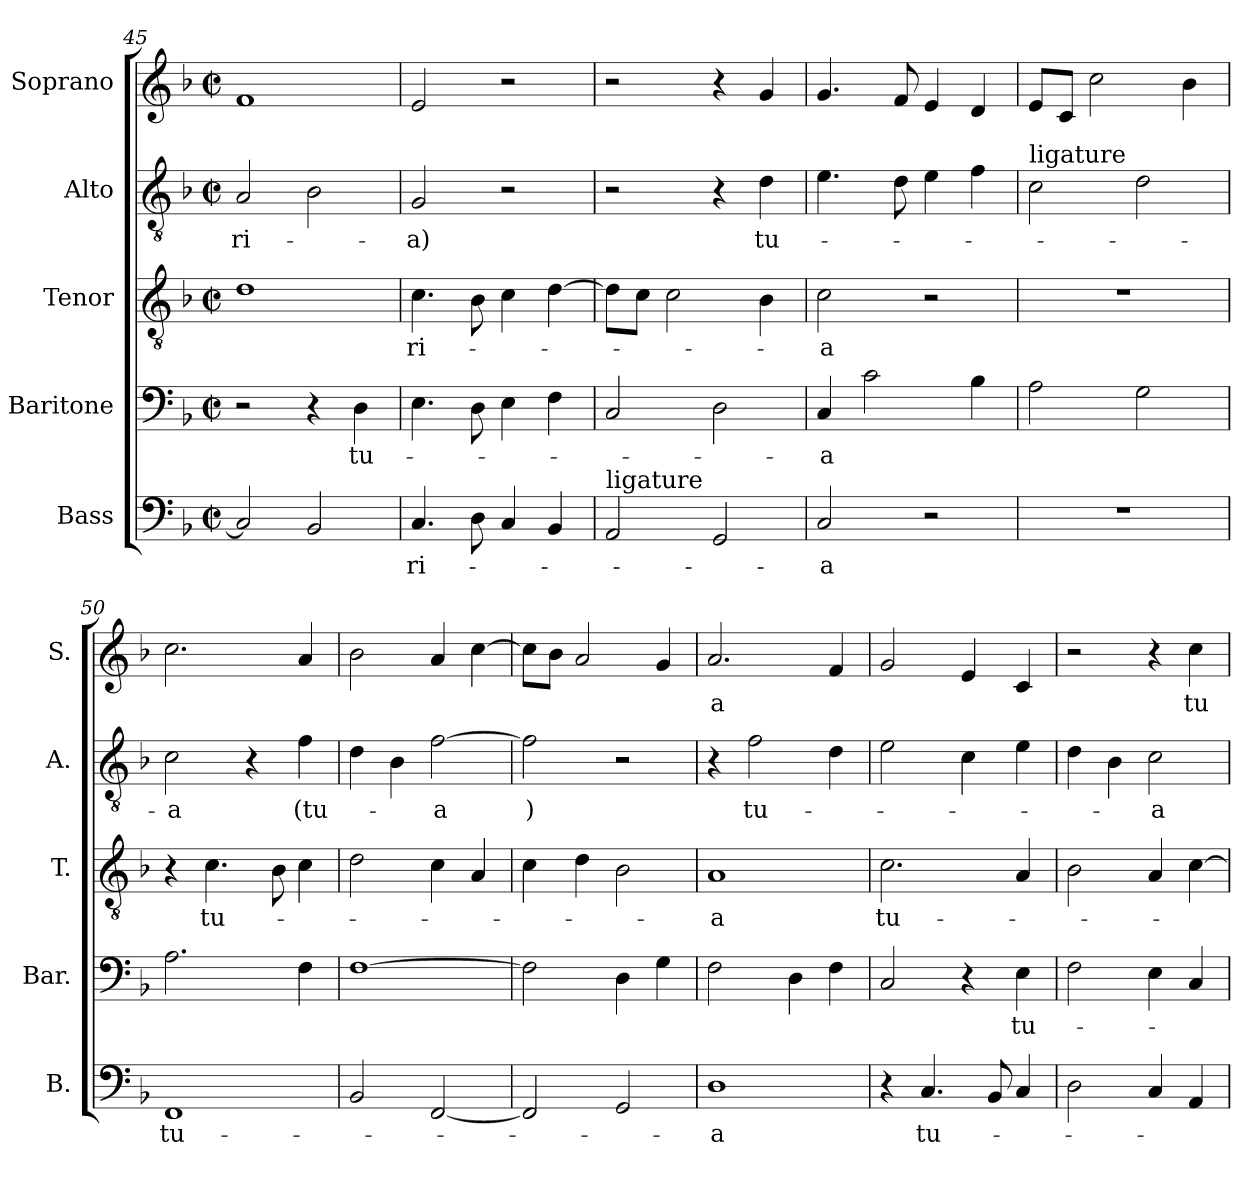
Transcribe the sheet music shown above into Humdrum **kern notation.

**kern	**text	**kern	**text	**kern	**text	**kern	**text	**kern	**text
*part5	*part5	*part4	*part4	*part3	*part3	*part2	*part2	*part1	*part1
*staff5	*staff5	*staff4	*staff4	*staff3	*staff3	*staff2	*staff2	*staff1	*staff1
*I"Bass	*	*I"Baritone	*	*I"Tenor	*	*I"Alto	*	*I"Soprano	*
*I'B.	*	*I'Bar.	*	*I'T.	*	*I'A.	*	*I'S.	*
*clefF4	*	*clefF4	*	*clefGv2	*	*clefGv2	*	*clefG2	*
*k[b-]	*	*k[b-]	*	*k[b-]	*	*k[b-]	*	*k[b-]	*
*M2/2	*	*M2/2	*	*M2/2	*	*M2/2	*	*M2/2	*
*met(c|)	*	*met(c|)	*	*met(c|)	*	*met(c|)	*	*met(c|)	*
=45	=45	=45	=45	=45	=45	=45	=45	=45	=45
!	!	!	!	!	!	!	!LO:LY:b	!	!
2C/]	.	2r	.	1d	.	2A/	-ri-	1f	.
2BB-/	.	4r	.	.	.	2B-\	.	.	.
!	!	!	!LO:LY:b	!	!	!	!	!	!
.	.	4D\	tu-	.	.	.	.	.	.
=46	=46	=46	=46	=46	=46	=46	=46	=46	=46
!	!LO:LY:b	!	!	!	!LO:LY:b	!	!LO:LY:b	!	!
4.C/	ri-	4.E\	.	4.c\	-ri-	2G/	-a)	2e/	.
8D\	.	8D\	.	8B-\	.	.	.	.	.
4C/	.	4E\	.	4c\	.	2r	.	2r	.
4BB-/	.	4F\	.	[4d\	.	.	.	.	.
=47	=47	=47	=47	=47	=47	=47	=47	=47	=47
!LO:TX:a:t=ligature	!	!	!	!	!	!	!	!	!
2AA/	.	2C/	.	8d\L]	.	2r	.	2r	.
.	.	.	.	8c\J	.	.	.	.	.
.	.	.	.	2c\	.	.	.	.	.
2GG/	.	2D\	.	.	.	4r	.	4r	.
!	!	!	!	!	!	!	!LO:LY:b	!	!
.	.	.	.	4B-\	.	4d\	tu-	4g/	.
=48	=48	=48	=48	=48	=48	=48	=48	=48	=48
!	!LO:LY:b	!	!LO:LY:b	!	!LO:LY:b	!	!	!	!
2C/	-a	4C/	-a	2c\	-a	4.e\	.	4.g/	.
.	.	2c\	.	.	.	.	.	.	.
.	.	.	.	.	.	8d\	.	8f/	.
2r	.	.	.	2r	.	4e\	.	4e/	.
.	.	4B-\	.	.	.	4f\	.	4d/	.
=49	=49	=49	=49	=49	=49	=49	=49	=49	=49
!	!	!	!	!	!	!LO:TX:a:t=ligature	!	!	!
1r	.	2A\	.	1r	.	2c\	.	8e/L	.
.	.	.	.	.	.	.	.	8c/J	.
.	.	.	.	.	.	.	.	2cc\	.
.	.	2G\	.	.	.	2d\	.	.	.
.	.	.	.	.	.	.	.	4b-\	.
=50	=50	=50	=50	=50	=50	=50	=50	=50	=50
!	!LO:LY:b	!	!	!	!	!	!LO:LY:b	!	!
1FF	tu-	2.A\	.	4r	.	2c\	-a	2.cc\	.
!	!	!	!	!	!LO:LY:b	!	!	!	!
.	.	.	.	4.c\	tu-	.	.	.	.
.	.	.	.	.	.	4r	.	.	.
.	.	.	.	8B-\	.	.	.	.	.
!	!	!	!	!	!	!	!LO:LY:b	!	!
.	.	4F\	.	4c\	.	4f\	(tu-	4a/	.
=51	=51	=51	=51	=51	=51	=51	=51	=51	=51
2BB-/	.	[1F	.	2d\	.	4d\	.	2b-\	.
.	.	.	.	.	.	4B-\	.	.	.
!	!	!	!	!	!	!	!LO:LY:b	!	!
[2FF/	.	.	.	4c\	.	[2f\	-a	4a/	.
.	.	.	.	4A/	.	.	.	[4cc\	.
=52	=52	=52	=52	=52	=52	=52	=52	=52	=52
!	!	!	!	!	!	!	!LO:LY:b	!	!
2FF/]	.	2F\]	.	4c\	.	2f\]	)	8cc\L]	.
.	.	.	.	.	.	.	.	8b-\J	.
.	.	.	.	4d\	.	.	.	2a/	.
2GG/	.	4D\	.	2B-\	.	2r	.	.	.
.	.	4G\	.	.	.	.	.	4g/	.
=53	=53	=53	=53	=53	=53	=53	=53	=53	=53
!	!LO:LY:b	!	!	!	!LO:LY:b	!	!	!	!LO:LY:b
1D	-a	2F\	.	1A	-a	4r	.	2.a/	-a
!	!	!	!	!	!	!	!LO:LY:b	!	!
.	.	.	.	.	.	2f\	tu-	.	.
.	.	4D\	.	.	.	.	.	.	.
.	.	4F\	.	.	.	4d\	.	4f/	.
=54	=54	=54	=54	=54	=54	=54	=54	=54	=54
!	!	!	!	!	!LO:LY:b	!	!	!	!
4r	.	2C/	.	2.c\	tu-	2e\	.	2g/	.
!	!LO:LY:b	!	!	!	!	!	!	!	!
4.C/	tu-	.	.	.	.	.	.	.	.
.	.	4r	.	.	.	4c\	.	4e/	.
8BB-/	.	.	.	.	.	.	.	.	.
!	!	!	!LO:LY:b	!	!	!	!	!	!
4C/	.	4E\	tu-	4A/	.	4e\	.	4c/	.
=55	=55	=55	=55	=55	=55	=55	=55	=55	=55
2D\	.	2F\	.	2B-\	.	4d\	.	2r	.
.	.	.	.	.	.	4B-\	.	.	.
!	!	!	!	!	!	!	!LO:LY:b	!	!
4C/	.	4E\	.	4A/	.	2c\	-a	4r	.
!	!	!	!	!	!	!	!	!	!LO:LY:b
4AA/	.	4C/	.	[4c\	.	.	.	4cc\	tu-
=	=	=	=	=	=	=	=	=	=
*-	*-	*-	*-	*-	*-	*-	*-	*-	*-
